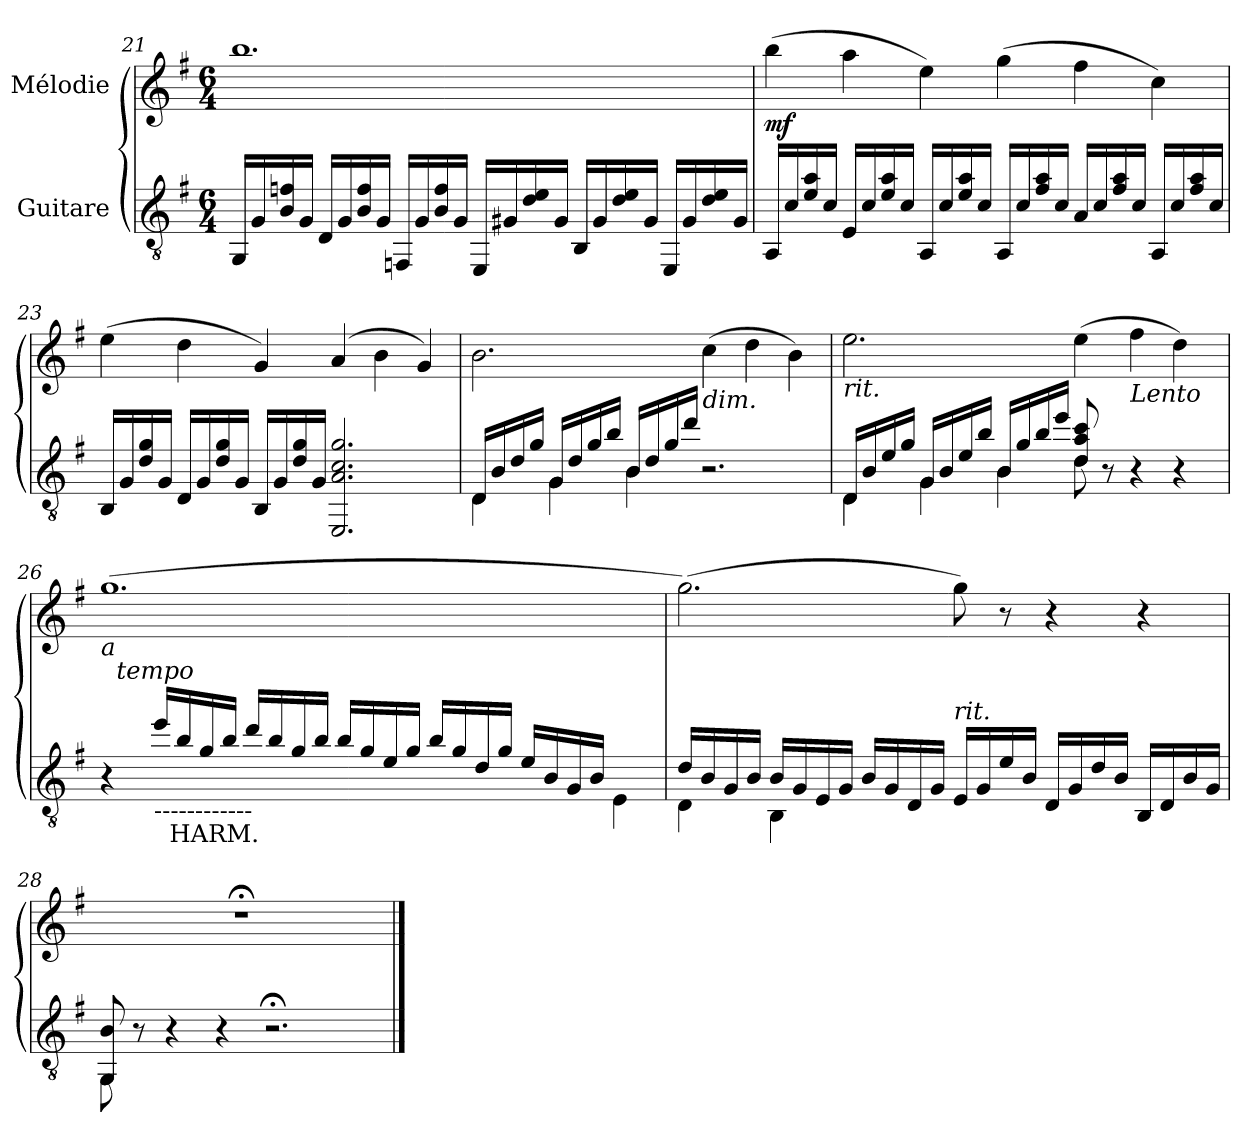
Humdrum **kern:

**kern	**kern	**dynam
*part2	*part1	*part1
*staff2	*staff1	*staff1
*I"Guitare	*I"Mélodie	*
*clefGv2	*clefG2	*
*k[f#]	*k[f#]	*
*G:	*G:	*
*M6/4	*M6/4	*
=21	=21	=21
16GG/LL	1.bb	.
16G/	.	.
16B/ 16fn/	.	.
16G/JJ	.	.
16D/LL	.	.
16G/	.	.
16B/ 16f/	.	.
16G/JJ	.	.
16FFn/LL	.	.
16G/	.	.
16B/ 16f/	.	.
16G/JJ	.	.
16EE/LL	.	.
16G#X/	.	.
16d/ 16e/	.	.
16G#/JJ	.	.
16BB/LL	.	.
16G#/	.	.
16d/ 16e/	.	.
16G#/JJ	.	.
16EE/LL	.	.
16G#/	.	.
16d/ 16e/	.	.
16G#/JJ	.	.
!!LO:LB:g=z
=22	=22	=22
!	!	!LO:DY:b
16AA/LL	(>4bb	mf
16c/	.	.
16e/ 16a/	.	.
16c/JJ	.	.
16E/LL	4aa	.
16c/	.	.
16e/ 16a/	.	.
16c/JJ	.	.
16AA/LL	4ee)	.
16c/	.	.
16e/ 16a/	.	.
16c/JJ	.	.
16AA/LL	(>4gg	.
16c/	.	.
16f#/ 16a/	.	.
16c/JJ	.	.
16A/LL	4ff#	.
16c/	.	.
16f#/ 16a/	.	.
16c/JJ	.	.
16AA/LL	4cc)	.
16c/	.	.
16f#/ 16a/	.	.
16c/JJ	.	.
=23	=23	=23
16BB/LL	(>4ee	.
16G/	.	.
16d/ 16g/	.	.
16G/JJ	.	.
16D/LL	4dd	.
16G/	.	.
16d/ 16g/	.	.
16G/JJ	.	.
16BB/LL	4g)	.
16G/	.	.
16d/ 16g/	.	.
16G/JJ	.	.
2.EE/ 2.A/ 2.c/ 2.g/	(>4a	.
.	4b	.
.	4g)	.
=24	=24	=24
*^	*	*
16D/LL	4D\	2.b	.
16B/	.	.	.
16d/	.	.	.
16g/JJ	.	.	.
16G/LL	4G\	.	.
16d/	.	.	.
16g/	.	.	.
16b/JJ	.	.	.
16B/LL	4B\	.	.
16d/	.	.	.
16g/	.	.	.
16dd/JJ	.	.	.
!	!	!LO:TX:b:i:t=dim.	!
2.r	2.ryy	(>4cc	.
.	.	4dd	.
.	.	4b)	.
!!LO:LB:g=z
=25	=25	=25	=25
!	!	!LO:TX:b:i:t=rit.	!
16D/LL	4D\	2.ee	.
16B/	.	.	.
16e/	.	.	.
16g/JJ	.	.	.
16G/LL	4G\	.	.
16B/	.	.	.
16e/	.	.	.
16b/JJ	.	.	.
16B/LL	4B\	.	.
16g/	.	.	.
16b/	.	.	.
16ee/JJ	.	.	.
8d/ 8a/ 8cc/	8d\	(>4ee	.
8r	2ryy	.	.
!	!	!LO:TX:b:i:t=Lento	!
4r	.	4ff#	.
4r	.	4dd)	.
.	8ryy	.	.
=26	=26	=26	=26
!	!	!LO:TX:b:i:t=a\n         tempo	!
4r	4ryy	(>1.gg	.
!LO:TX:b:t=------------\n         HARM.	!	!	!
16ee/LL	4ryy	.	.
16b/	.	.	.
16g/	.	.	.
16b/JJ	.	.	.
16dd/LL	4ryy	.	.
16b/	.	.	.
16g/	.	.	.
16b/JJ	.	.	.
16b/LL	4ryy	.	.
16g/	.	.	.
16e/	.	.	.
16g/JJ	.	.	.
16b/LL	4ryy	.	.
16g/	.	.	.
16d/	.	.	.
16g/JJ	.	.	.
16e/LL	4ryy	.	.
16B/	.	.	.
16G/	.	.	.
16B/JJ	.	.	.
4ryy	4E\	4ryy	.
=27	=27	=27	=27
16d/LL	4D\	(>2.gg)	.
16B/	.	.	.
16G/	.	.	.
16B/JJ	.	.	.
16B/LL	4BB\	.	.
16G/	.	.	.
16E/	.	.	.
16G/JJ	.	.	.
16B/LL	1ryy	.	.
16G/	.	.	.
16D/	.	.	.
16G/JJ	.	.	.
!LO:TX:a:i:t=rit.	!	!	!
16E/LL	.	8gg)	.
16G/	.	.	.
16e/	.	8r	.
16B/JJ	.	.	.
16D/LL	.	4r	.
16G/	.	.	.
16d/	.	.	.
16B/JJ	.	.	.
16BB/LL	.	4r	.
16D/	.	.	.
16B/	.	.	.
16G/JJ	.	.	.
!!LO:LB:g=z
=28	=28	=28	=28
!	!	!LO:N:vis=1	!
8GG/ 8B/	8GG\	1.r;<	.
8r	1ryy	.	.
4r	.	.	.
4r	.	.	.
2.r;<	.	.	.
.	4.ryy	.	.
*v	*v	*	*
==	==	==
*-	*-	*-
